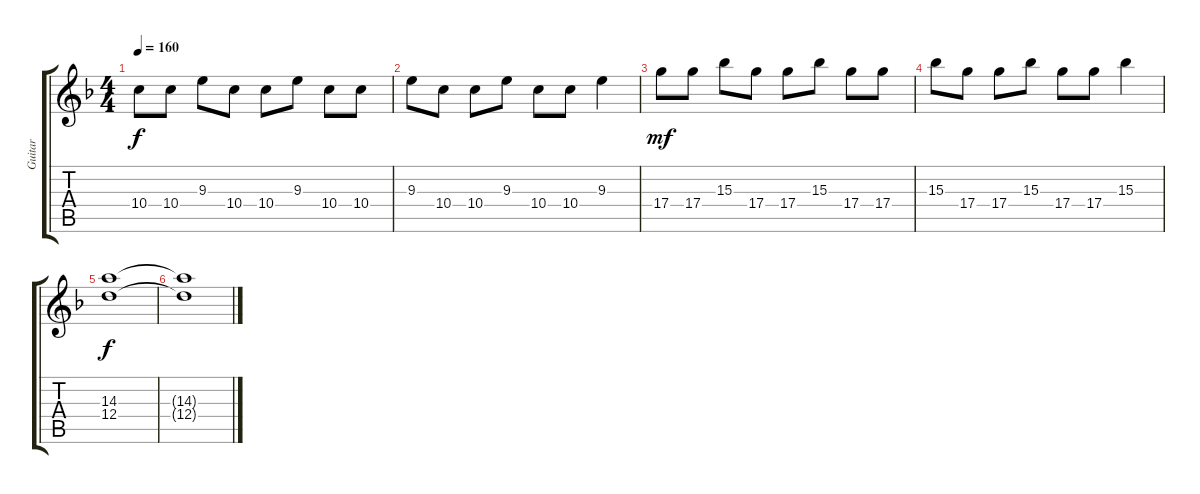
\track ("Guitar" "Guitar") {instrument electricguitarmuted}
\staff {score tabs}
\tuning (E4 B3 G3 D3 A2 E2) {hide}
\ts (4 4)
\tempo 160
\clef g2
\ks f
10.4.8{dy f volume 6 instrument electricguitarmuted} 10.4.8 9.3.8 10.4.8 10.4.8 9.3.8 10.4.8 10.4.8 |
9.3.8 10.4.8 10.4.8 9.3.8 10.4.8 10.4.8 9.3.4 |
17.4.8{dy mf volume 6 instrument electricguitarmuted} 17.4.8 15.3.8 17.4.8 17.4.8 15.3.8 17.4.8 17.4.8 |
15.3.8 17.4.8 17.4.8 15.3.8 17.4.8 17.4.8 15.3.4 |
(14.3 12.4).1{dy f} |
(14.3{t} 12.4{t}).1
